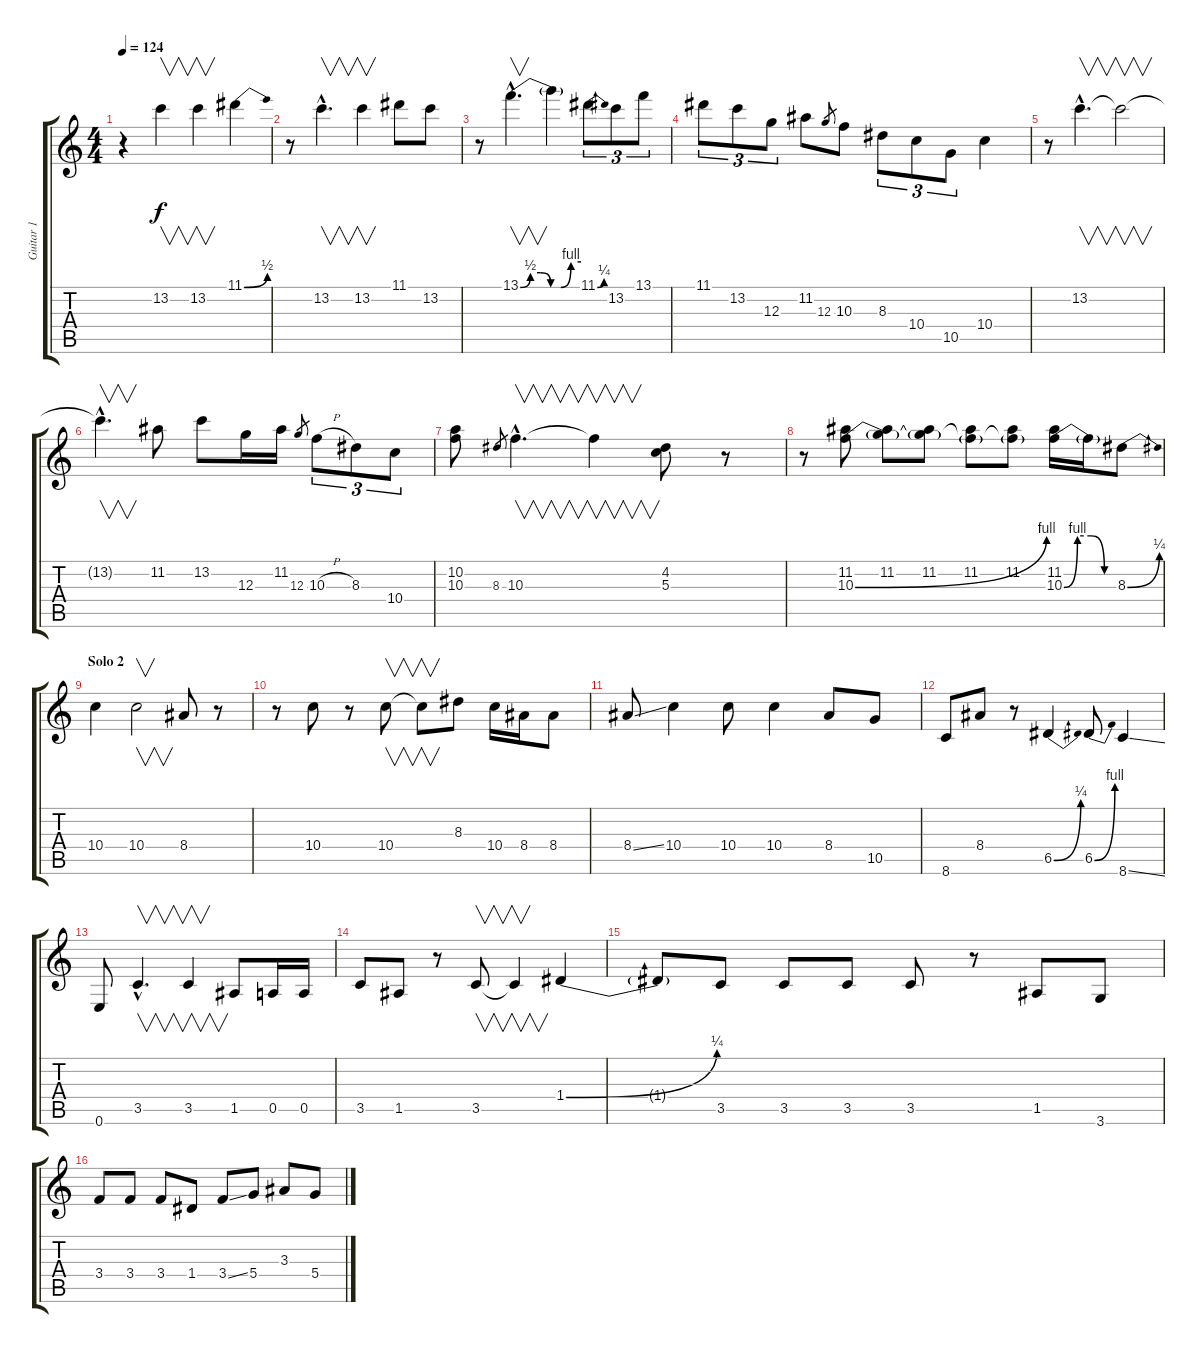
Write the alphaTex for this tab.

\track ("Guitar 1" "Guitar 1") {instrument distortionguitar}
\staff {score tabs}
\tuning (E4 B3 G3 D3 A2 E2) {hide}
\ts (4 4)
\tempo 124
\clef g2
\ks c
r.4{dy f} 13.2.4{v} 13.2.4{v} 11.1{be (bend 0 0 60 2)}.4 |
r.8 13.2{hac}.4{v d} 13.2.4{v} 11.1.8 13.2.8 |
r.8 13.1{be (custom 0 0 10 2 20 2 30 0 40 0 50 4 60 4) hac}.4{v d} 13.1{t}.4 11.1{be (bend 0 0 60 1)}.8{tu (3 2)} 13.2.8{tu (3 2)} 13.1.8{tu (3 2)} |
11.1.8{tu (3 2)} 13.2.8{tu (3 2)} 12.3.8{tu (3 2)} 11.2.8 12.3.8{gr} 10.3.8 8.3.8{tu (3 2)} 10.4.8{tu (3 2)} 10.5.8{tu (3 2)} 10.4.4 |
r.8 13.2{hac}.4{v d} 13.2{t}.2{v} |
13.2{hac t}.4{v d} 11.2.8 13.2.8 12.3.16 11.2.16 12.3.8{gr} 10.3{h}.8{tu (3 2)} 8.3.8{tu (3 2)} 10.4.8{tu (3 2)} |
(10.2 10.3).8 8.3.8{gr} 10.3{hac}.4{v d} 10.3{t}.4{v} (4.2 5.3).8 r.8 |
r.8 (11.2 10.3{be (bend 0 0 60 4)}).8 (11.2 10.3{t}).8 (11.2 10.3{t}).8 (11.2 10.3{t}).8 (11.2 10.3{t}).8 (11.2 10.3{be (custom 0 0 15 4 30 4 45 0 60 0)}).16 10.3{t}.16 8.3{be (bend 0 0 60 1)}.8 |
\section ("" "Solo 2")
10.4.4 10.4.2{v} 8.4.8 r.8 |
r.8 10.4.8 r.8 10.4.8{v} 10.4{t}.8{v} 8.3.8 10.4.16 8.4.16 8.4.8 |
8.4{ss}.8 10.4.4 10.4.8 10.4.4 8.4.8 10.5.8 |
8.6.8 8.4.8 r.8 6.5{be (bend 0 0 60 1)}.4 6.5{be (bend 0 0 60 4)}.8 8.6{ss}.4 |
0.6.8 3.5{hac}.4{v d} 3.5.4{v} 1.5.8 0.5.16 0.5.16 |
3.5.8 1.5.8 r.8 3.5.8{v} 3.5{t}.4{v} 1.4{be (bend 0 0 60 1)}.4 |
1.4{t}.8 3.5.8 3.5.8 3.5.8 3.5.8 r.8 1.5.8 3.6.8 |
3.4.8 3.4.8 3.4.8 1.4.8 3.4{ss}.8 5.4.8 3.3.8 5.4.8
